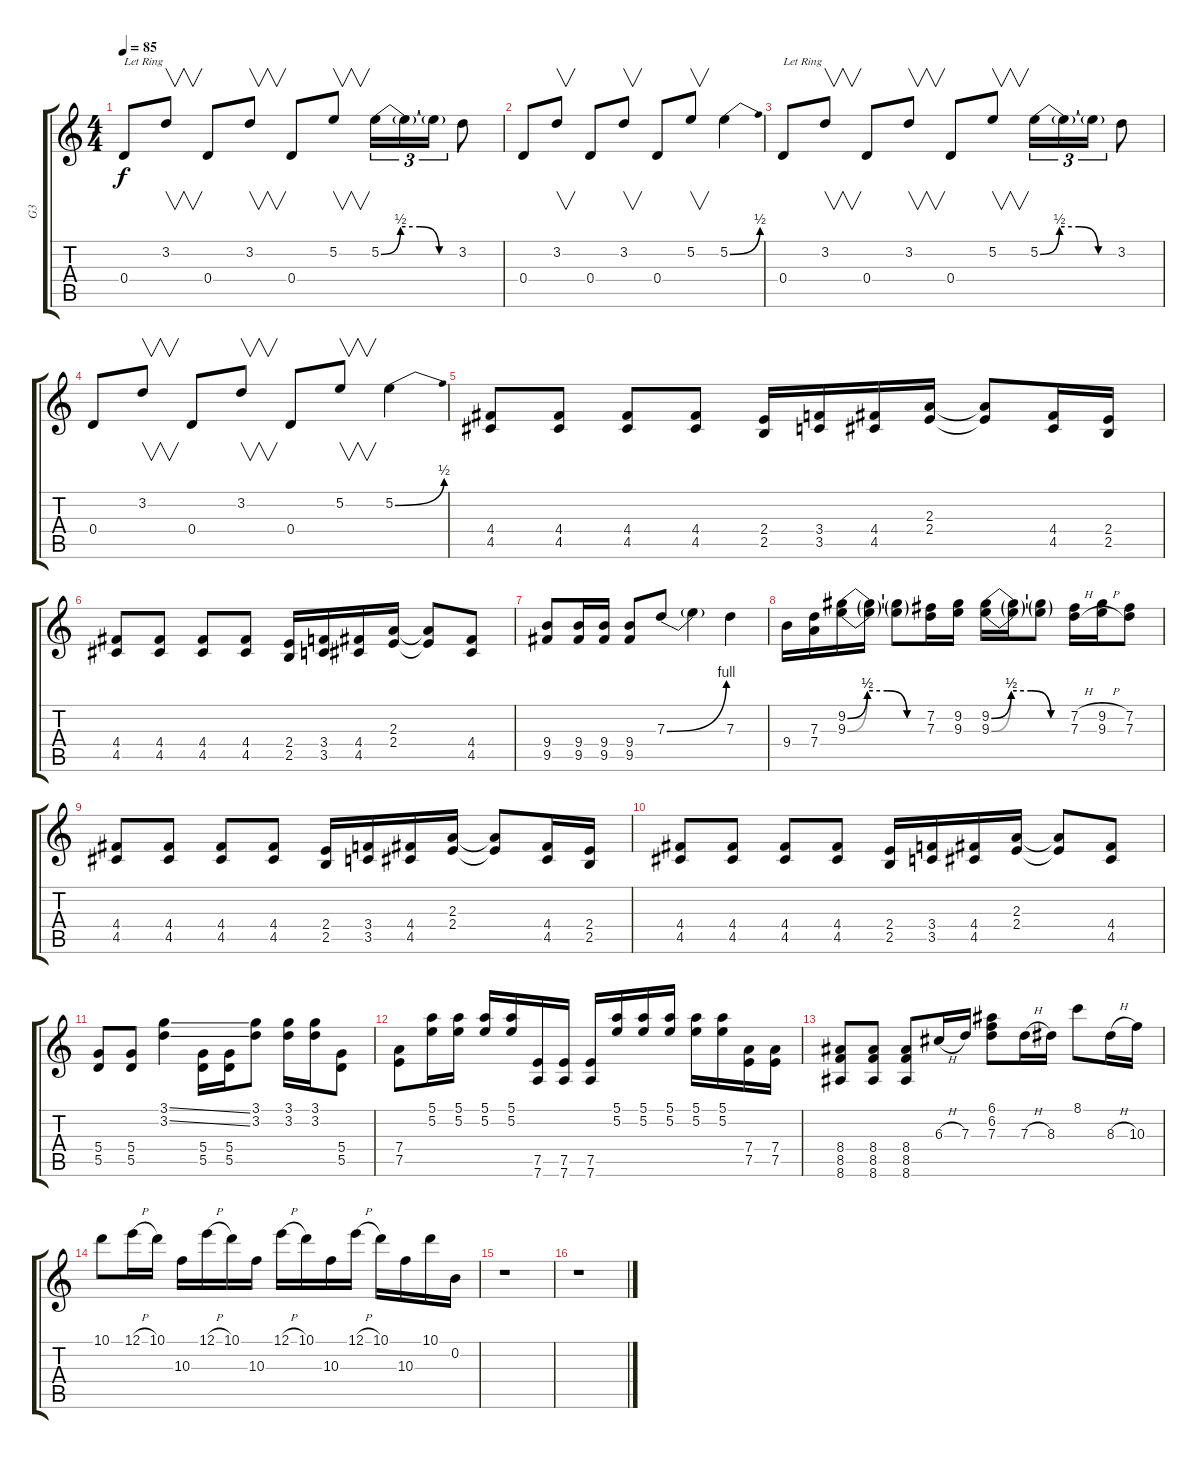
\track ("G3" "G3") {instrument overdrivenguitar}
\staff {score tabs}
\tuning (E4 B3 G3 D3 A2 D2) {hide}
\ts (4 4)
\tempo 85
\clef g2
\ks c
0.4.8{txt "Let Ring" dy f} 3.2.8{v} 0.4.8 3.2.8{v} 0.4.8 5.2.8{v} 5.2{be (custom 0 0 15 2 30 2 45 0 60 0)}.16{tu (3 2)} 5.2{t}.16{tu (3 2)} 5.2{t}.16{tu (3 2)} 3.2.8 |
0.4.8 3.2.8{v} 0.4.8 3.2.8{v} 0.4.8 5.2.8{v} 5.2{be (bend 0 0 60 2)}.4 |
0.4.8{txt "Let Ring"} 3.2.8{v} 0.4.8 3.2.8{v} 0.4.8 5.2.8{v} 5.2{be (custom 0 0 15 2 30 2 45 0 60 0)}.16{tu (3 2)} 5.2{t}.16{tu (3 2)} 5.2{t}.16{tu (3 2)} 3.2.8 |
0.4.8 3.2.8{v} 0.4.8 3.2.8{v} 0.4.8 5.2.8{v} 5.2{be (bend 0 0 60 2)}.4 |
(4.4 4.5).8 (4.4 4.5).8 (4.4 4.5).8 (4.4 4.5).8 (2.4 2.5).16 (3.4 3.5).16 (4.4 4.5).16 (2.3 2.4).16 (2.3{t} 2.4{t}).8 (4.4 4.5).16 (2.4 2.5).16 |
(4.4 4.5).8 (4.4 4.5).8 (4.4 4.5).8 (4.4 4.5).8 (2.4 2.5).16 (3.4 3.5).16 (4.4 4.5).16 (2.3 2.4).16 (2.3{t} 2.4{t}).8 (4.4 4.5).8 |
(9.4 9.5).8 (9.4 9.5).16 (9.4 9.5).16 (9.4 9.5).8 7.3{be (bend 0 0 60 4)}.8 7.3{t}.4 7.3.4 |
9.4.16 (7.3 7.4).16 (9.2{be (custom 0 0 15 2 30 2 45 0 60 0)} 9.3{be (custom 0 0 15 2 30 2 45 0 60 0)}).16 (9.2{t} 9.3{t}).16 (9.2{t} 9.3{t}).8 (7.2 7.3).16 (9.2 9.3).16 (9.2{be (custom 0 0 15 2 30 2 45 0 60 0)} 9.3{be (custom 0 0 15 2 30 2 45 0 60 0)}).16 (9.2{t} 9.3{t}).16 (9.2{t} 9.3{t}).8 (7.2{h} 7.3{h}).16 (9.2{h} 9.3{h}).16 (7.2 7.3).8 |
(4.4 4.5).8 (4.4 4.5).8 (4.4 4.5).8 (4.4 4.5).8 (2.4 2.5).16 (3.4 3.5).16 (4.4 4.5).16 (2.3 2.4).16 (2.3{t} 2.4{t}).8 (4.4 4.5).16 (2.4 2.5).16 |
(4.4 4.5).8 (4.4 4.5).8 (4.4 4.5).8 (4.4 4.5).8 (2.4 2.5).16 (3.4 3.5).16 (4.4 4.5).16 (2.3 2.4).16 (2.3{t} 2.4{t}).8 (4.4 4.5).8 |
(5.4 5.5).8 (5.4 5.5).8 (3.1{ss} 3.2{ss}).4 (5.4 5.5).16 (5.4 5.5).16 (3.1 3.2).8 (3.1 3.2).16 (3.1 3.2).16 (5.4 5.5).8 |
(7.4 7.5).8 (5.1 5.2).16 (5.1 5.2).16 (5.1 5.2).16 (5.1 5.2).16 (7.5 7.6).16 (7.5 7.6).16 (7.5 7.6).16 (5.1 5.2).16 (5.1 5.2).16 (5.1 5.2).16 (5.1 5.2).16 (5.1 5.2).16 (7.4 7.5).16 (7.4 7.5).16 |
(8.4 8.5 8.6).8 (8.4 8.5 8.6).8 (8.4 8.5 8.6).8 6.3{h}.16 7.3.16 (6.1 6.2 7.3).8 7.3{h}.16 8.3.16 8.1.8 8.3{h}.16 10.3.16 |
10.1.8 12.1{h}.16 10.1.16 10.3.16 12.1{h}.16 10.1.16 10.3.16 12.1{h}.16 10.1.16 10.3.16 12.1{h}.16 10.1.16 10.3.16 10.1.16 0.2.16 |
r.1 |
r.1
